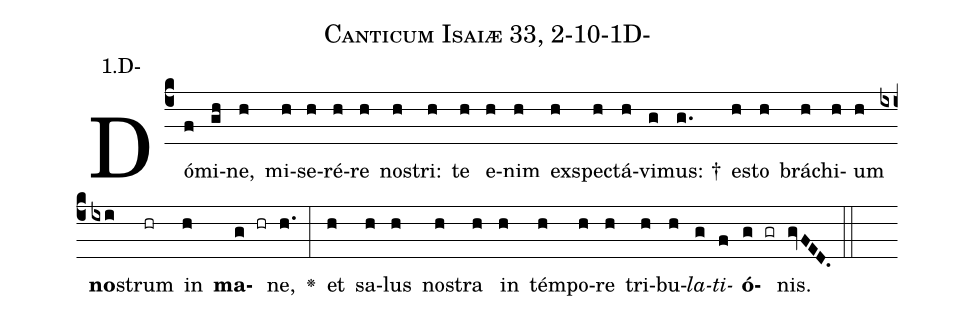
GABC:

name: Canticum Isaiæ 33, 2-10-1D-;
annotation: 1.D-;
%%
(c4)Dó(f)mi(gh)ne,(h) mi(h)se(h)ré(h)re(h) no(h)stri:(h) te(h) e(h)nim(h) ex(h)spe(h)ctá(h)vi(g)mus: †(g.) e(h)sto(h) brá(h)chi(h)um(h) <b>no</b>(ixi)strum(hr) in(h) <b>ma</b>(g hr)ne,(h.) <v>\greheightstar</v>(:) et(h) sa(h)lus(h) no(h)stra(h) in(h) tém(h)po(h)re(h) tri(h)bu(h)<i>la</i>(g)<i>ti</i>(f)<b>ó</b>(g gr)nis.(gvFED.) (::)


%E(h) u(h) o(g) u(f) a(g) e.(gvFED.) (::)
